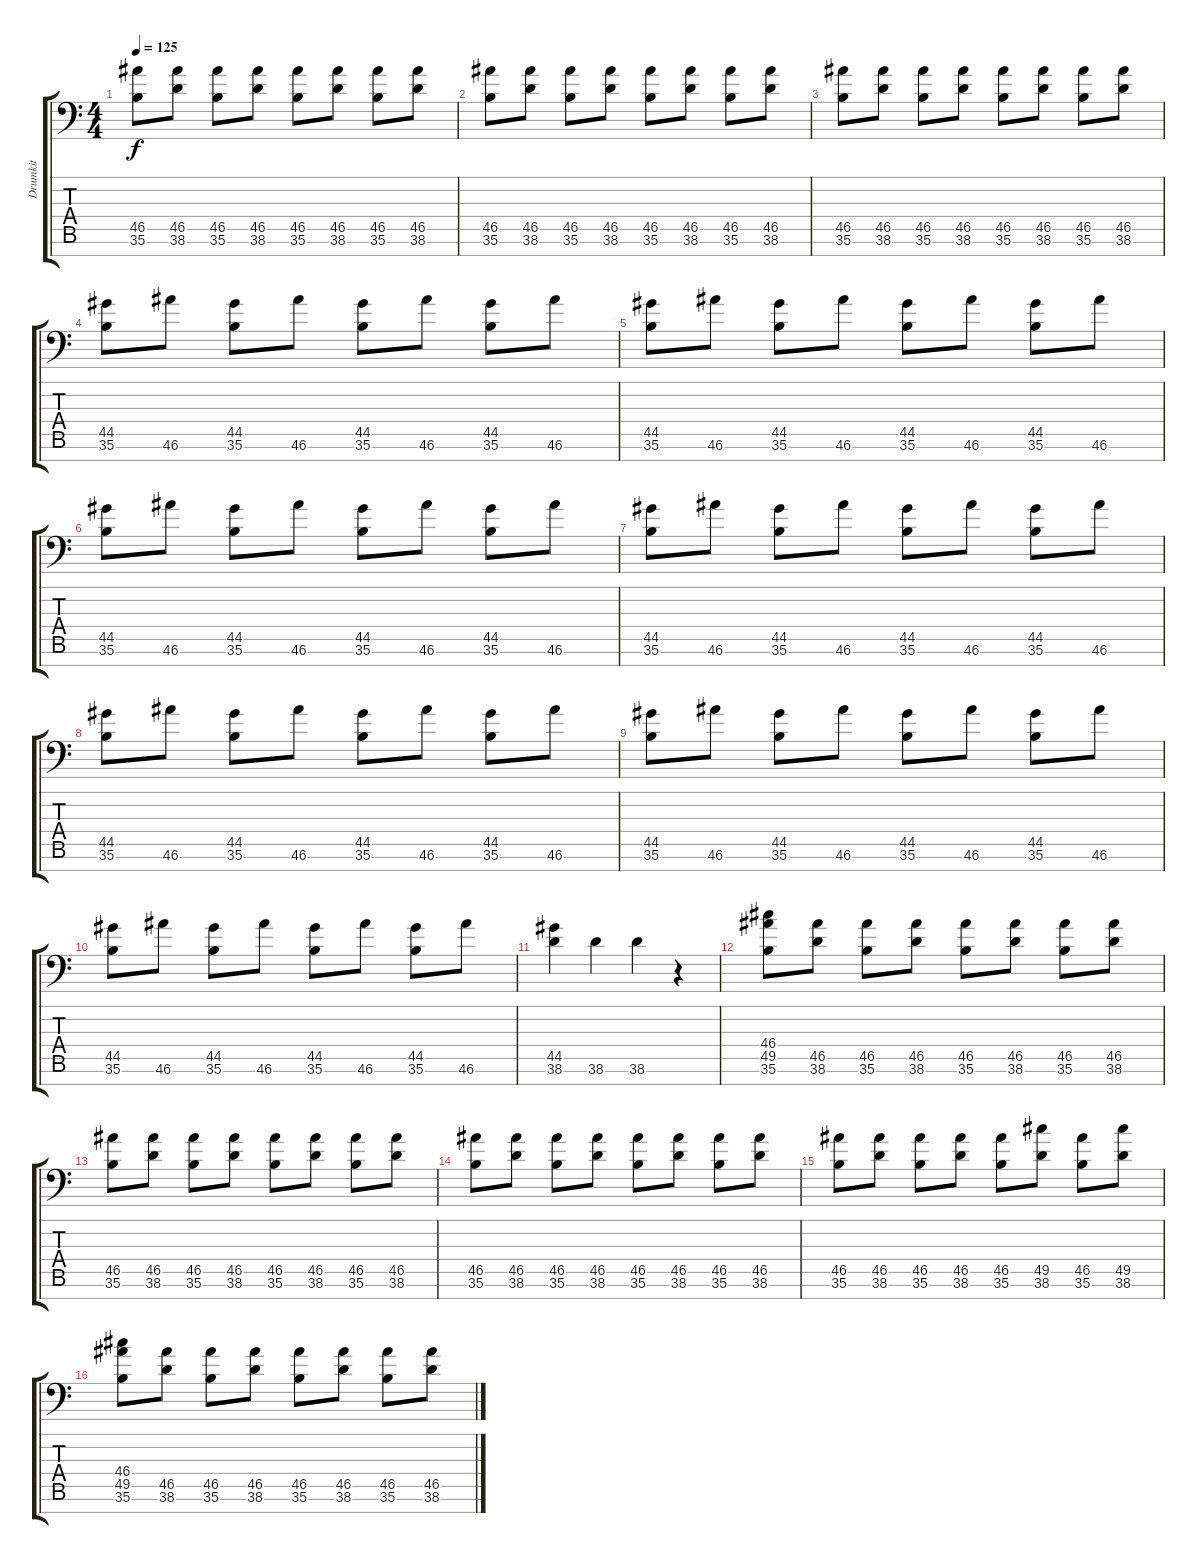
\track ("Drumkit" "Drumkit") {instrument acousticgrandpiano}
\staff {score tabs}
\tuning (C-1 C-1 C-1 C-1 C-1 C-1 C-1) {hide}
\ts (4 4)
\tempo 125
\clef f4
\ks c
(46.5 35.6).8{dy f} (46.5 38.6).8 (46.5 35.6).8 (46.5 38.6).8 (46.5 35.6).8 (46.5 38.6).8 (46.5 35.6).8 (46.5 38.6).8 |
(46.5 35.6).8 (46.5 38.6).8 (46.5 35.6).8 (46.5 38.6).8 (46.5 35.6).8 (46.5 38.6).8 (46.5 35.6).8 (46.5 38.6).8 |
(46.5 35.6).8 (46.5 38.6).8 (46.5 35.6).8 (46.5 38.6).8 (46.5 35.6).8 (46.5 38.6).8 (46.5 35.6).8 (46.5 38.6).8 |
(44.5 35.6).8 46.6.8 (44.5 35.6).8 46.6.8 (44.5 35.6).8 46.6.8 (44.5 35.6).8 46.6.8 |
(44.5 35.6).8 46.6.8 (44.5 35.6).8 46.6.8 (44.5 35.6).8 46.6.8 (44.5 35.6).8 46.6.8 |
(44.5 35.6).8 46.6.8 (44.5 35.6).8 46.6.8 (44.5 35.6).8 46.6.8 (44.5 35.6).8 46.6.8 |
(44.5 35.6).8 46.6.8 (44.5 35.6).8 46.6.8 (44.5 35.6).8 46.6.8 (44.5 35.6).8 46.6.8 |
(44.5 35.6).8 46.6.8 (44.5 35.6).8 46.6.8 (44.5 35.6).8 46.6.8 (44.5 35.6).8 46.6.8 |
(44.5 35.6).8 46.6.8 (44.5 35.6).8 46.6.8 (44.5 35.6).8 46.6.8 (44.5 35.6).8 46.6.8 |
(44.5 35.6).8 46.6.8 (44.5 35.6).8 46.6.8 (44.5 35.6).8 46.6.8 (44.5 35.6).8 46.6.8 |
(44.5 38.6).4 38.6.4 38.6.4 r.4 |
(46.4 49.5 35.6).8 (46.5 38.6).8 (46.5 35.6).8 (46.5 38.6).8 (46.5 35.6).8 (46.5 38.6).8 (46.5 35.6).8 (46.5 38.6).8 |
(46.5 35.6).8 (46.5 38.6).8 (46.5 35.6).8 (46.5 38.6).8 (46.5 35.6).8 (46.5 38.6).8 (46.5 35.6).8 (46.5 38.6).8 |
(46.5 35.6).8 (46.5 38.6).8 (46.5 35.6).8 (46.5 38.6).8 (46.5 35.6).8 (46.5 38.6).8 (46.5 35.6).8 (46.5 38.6).8 |
(46.5 35.6).8 (46.5 38.6).8 (46.5 35.6).8 (46.5 38.6).8 (46.5 35.6).8 (49.5 38.6).8 (46.5 35.6).8 (49.5 38.6).8 |
(46.4 49.5 35.6).8 (46.5 38.6).8 (46.5 35.6).8 (46.5 38.6).8 (46.5 35.6).8 (46.5 38.6).8 (46.5 35.6).8 (46.5 38.6).8
